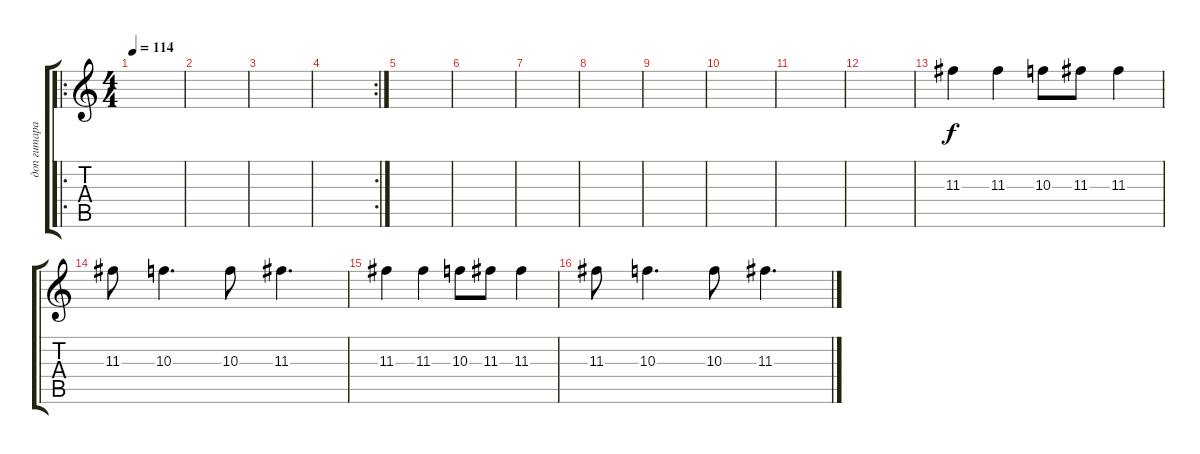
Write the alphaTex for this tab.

\track ("доп гитара" "доп гитара") {instrument distortionguitar}
\staff {score tabs}
\tuning (E4 B3 G3 D3 A2 E2) {hide}
\ro
\ts (4 4)
\tempo 114
\clef g2
\ks c
|
|
|
\rc 2
|
|
|
|
|
|
|
|
|
11.3.4{instrument acousticguitarsteel} 11.3.4 10.3.8 11.3.8 11.3.4 |
11.3.8 10.3.4{d} 10.3.8 11.3.4{d} |
11.3.4 11.3.4 10.3.8 11.3.8 11.3.4 |
11.3.8 10.3.4{d} 10.3.8 11.3.4{d}
